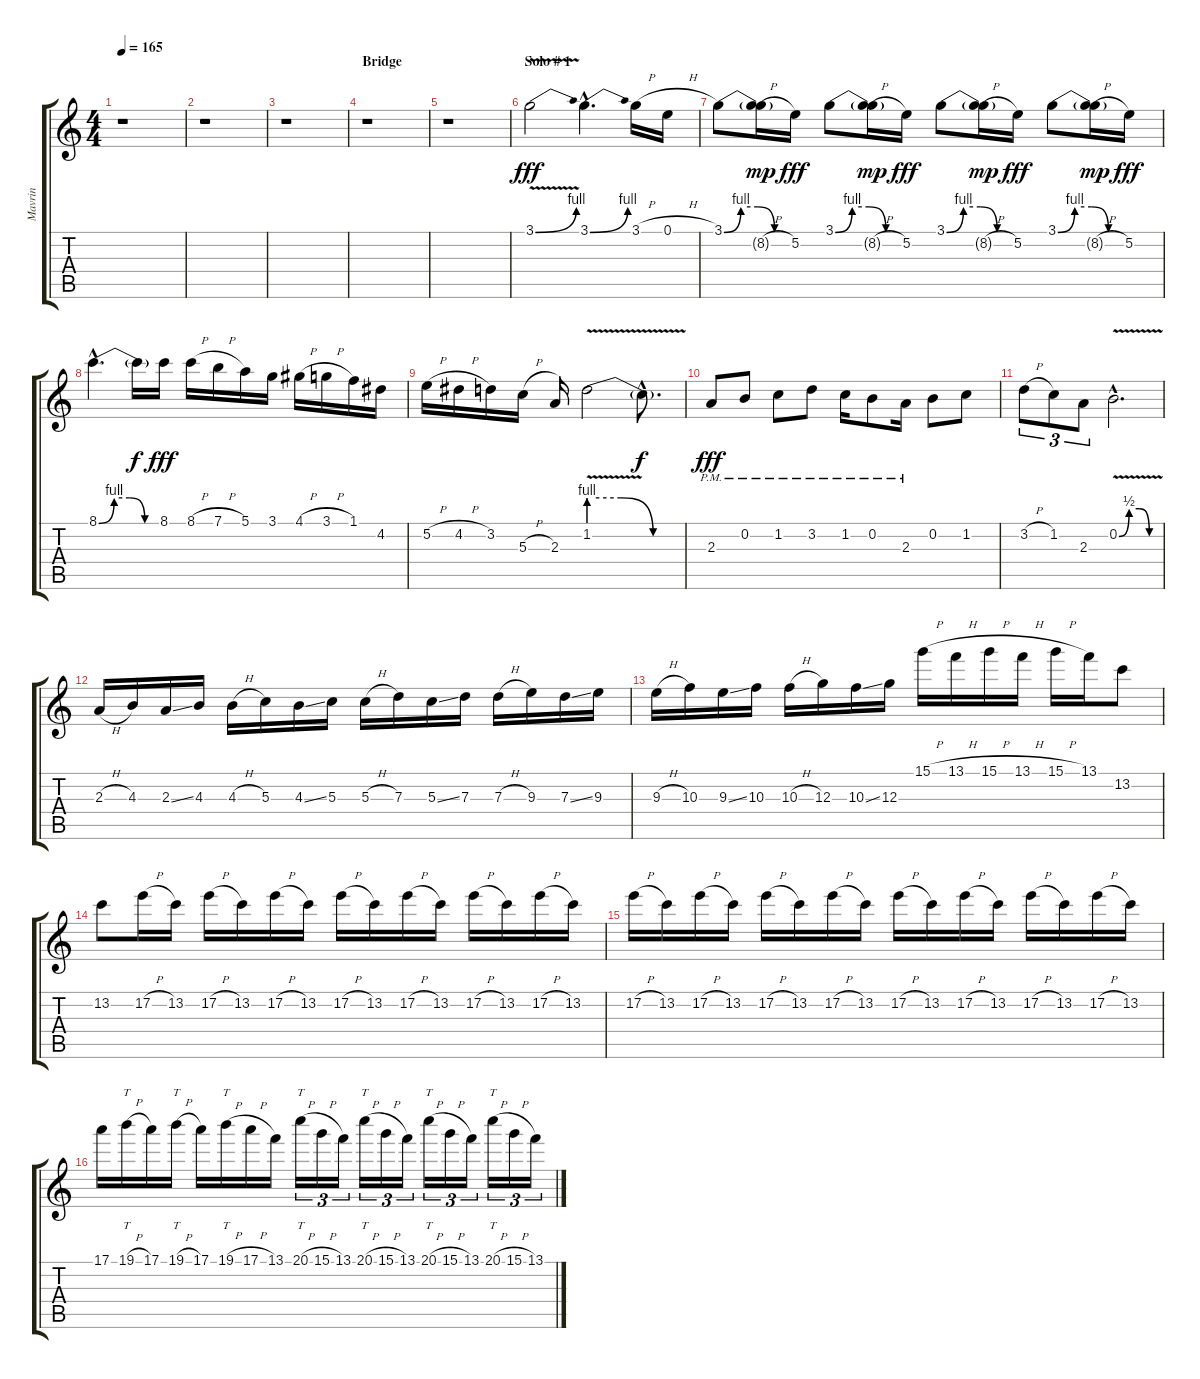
\track ("Mavrin" "Mavrin") {instrument distortionguitar}
\staff {score tabs}
\tuning (E4 B3 G3 D3 A2 E2) {hide}
\ts (4 4)
\tempo 165
\clef g2
\ks c
r.1{dy fff} |
r.1 |
r.1 |
\section ("" "Bridge")
r.1 |
r.1 |
\section ("" "Solo # 1")
3.1{be (bend 0 0 60 4) v}.2{volume 15 balance 6} 3.1{be (bend 0 0 60 4) hac}.4{d} 3.1{h}.16 0.1{h}.16 |
3.1{be (custom 0 0 15 4 30 4 45 0 60 0)}.8 (3.1{t} 8.2{h g}).16{dy mp} 5.2.16{dy fff} 3.1{be (custom 0 0 15 4 30 4 45 0 60 0)}.8 (3.1{t} 8.2{h g}).16{dy mp} 5.2.16{dy fff} 3.1{be (custom 0 0 15 4 30 4 45 0 60 0)}.8 (3.1{t} 8.2{h g}).16{dy mp} 5.2.16{dy fff} 3.1{be (custom 0 0 15 4 30 4 45 0 60 0)}.8 (3.1{t} 8.2{h g}).16{dy mp} 5.2.16{dy fff} |
8.1{be (custom 0 0 15 4 30 4 45 0 60 0) hac}.4{d} 8.1{t}.16{dy f} 8.1.16{dy fff} 8.1{h}.16 7.1{h}.16 5.1.16 3.1.16 4.1{h}.16 3.1{h}.16 1.1.16 4.2.16 |
5.2{h}.16 4.2{h}.16 3.2.16 5.3{h}.16 2.3.16 1.2{be (custom 0 4 20 4 40 0 60 0) v}.2 1.2{hac t}.8{d dy f} |
2.3{pm}.8{dy fff} 0.2{pm}.8 1.2{pm}.8 3.2{pm}.8 1.2{pm}.16 0.2{pm}.8 2.3{pm}.16 0.2.8 1.2.8 |
3.2{h}.8{tu (3 2)} 1.2.8{tu (3 2)} 2.3.8{tu (3 2)} 0.2{be (custom 0 0 15 2 30 2 45 0 60 0) v hac}.2{d} |
2.3{h}.16 4.3.16 2.3{ss}.16 4.3.16 4.3{h}.16 5.3.16 4.3{ss}.16 5.3.16 5.3{h}.16 7.3.16 5.3{ss}.16 7.3.16 7.3{h}.16 9.3.16 7.3{ss}.16 9.3.16 |
9.3{h}.16 10.3.16 9.3{ss}.16 10.3.16 10.3{h}.16 12.3.16 10.3{ss}.16 12.3.16 15.1{h}.16 13.1{h}.16 15.1{h}.16 13.1{h}.16 15.1{h}.16 13.1.16 13.2.8 |
13.2.8 17.2{h}.16 13.2.16 17.2{h}.16 13.2.16 17.2{h}.16 13.2.16 17.2{h}.16 13.2.16 17.2{h}.16 13.2.16 17.2{h}.16 13.2.16 17.2{h}.16 13.2.16 |
17.2{h}.16 13.2.16 17.2{h}.16 13.2.16 17.2{h}.16 13.2.16 17.2{h}.16 13.2.16 17.2{h}.16 13.2.16 17.2{h}.16 13.2.16 17.2{h}.16 13.2.16 17.2{h}.16 13.2.16 |
17.1.16 19.1{h}.16{tt} 17.1.16 19.1{h}.16{tt} 17.1.16 19.1{h}.16{tt} 17.1{h}.16 13.1.16 20.1{h}.16{tt tu (3 2)} 15.1{h}.16{tu (3 2)} 13.1.16{tu (3 2)} 20.1{h}.16{tt tu (3 2)} 15.1{h}.16{tu (3 2)} 13.1.16{tu (3 2)} 20.1{h}.16{tt tu (3 2)} 15.1{h}.16{tu (3 2)} 13.1.16{tu (3 2)} 20.1{h}.16{tt tu (3 2)} 15.1{h}.16{tu (3 2)} 13.1.16{tu (3 2)}
